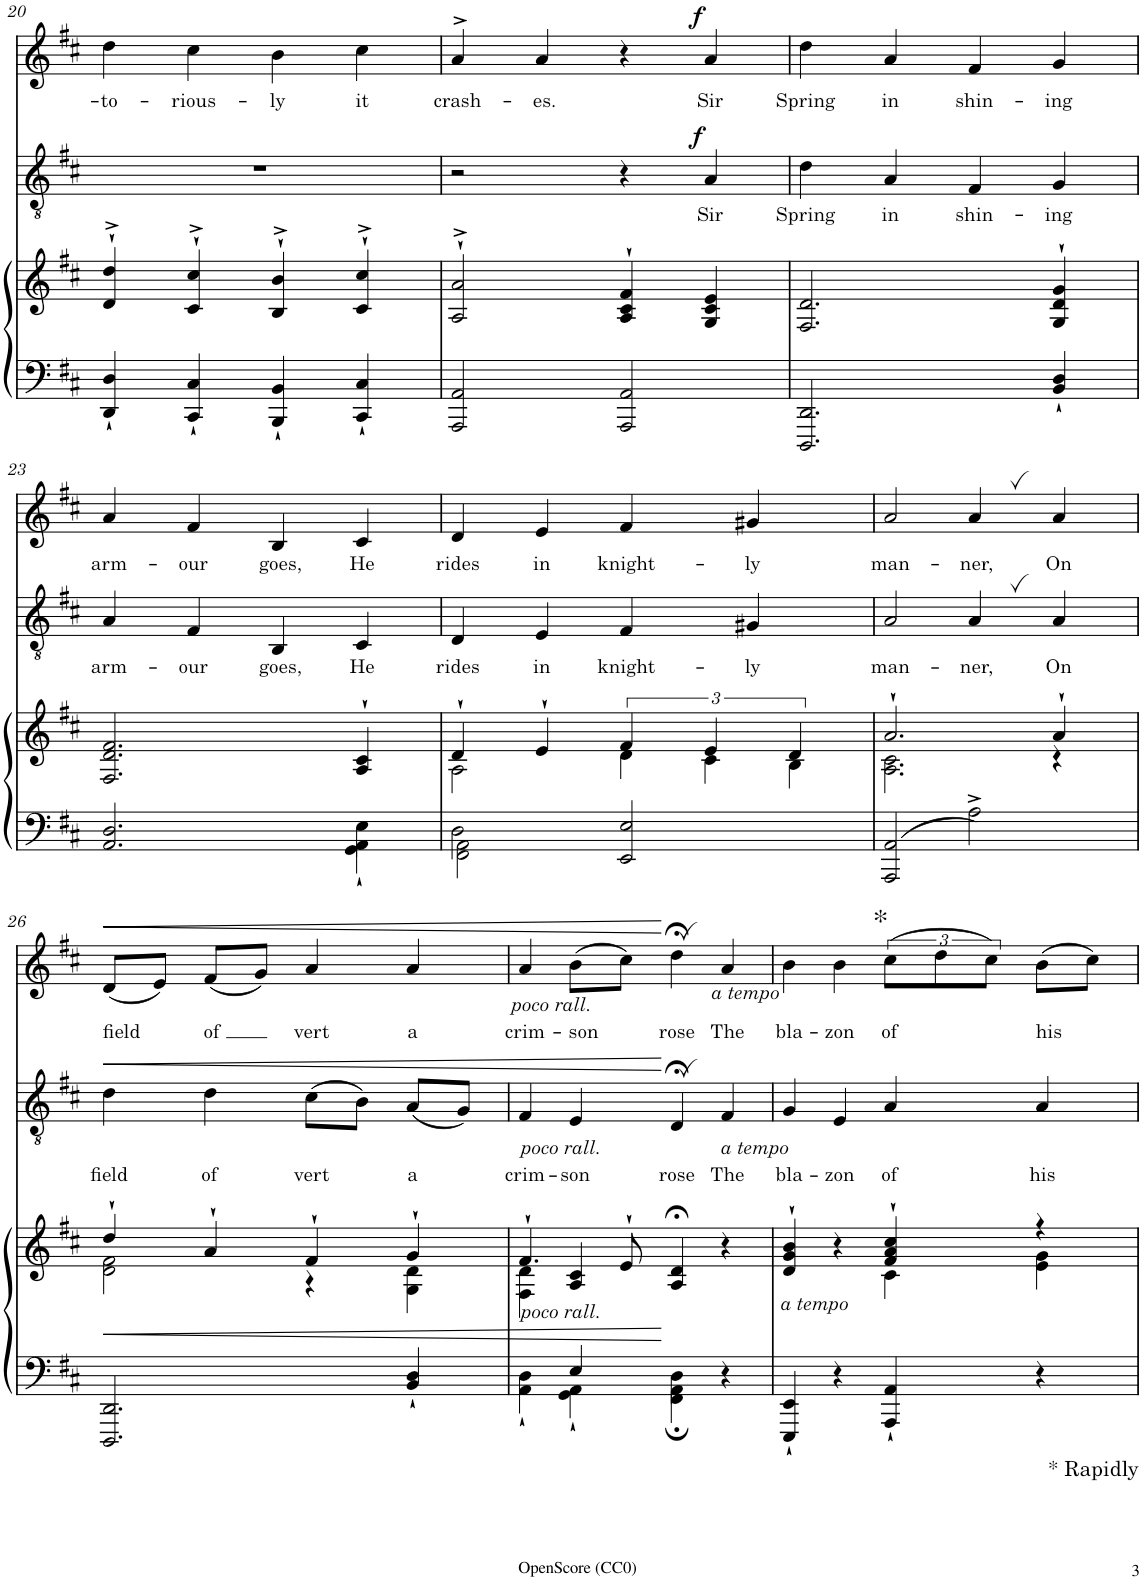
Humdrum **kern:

**kern	**kern	**dynam	**kern	**text	**dynam	**kern	**text	**dynam
*part3	*part3	*part3	*part2	*part2	*part2	*part1	*part1	*part1
*staff4	*staff3	*staff3/4	*staff2	*staff2	*staff2	*staff1	*staff1	*staff1
*I"Piano	*	*	*I"Baritone	*	*	*I"Contralto	*	*
*I'Pno	*	*	*	*	*	*	*	*
!!LO:PB:g=z
*clefF4	*clefG2	*	*clefGv2	*	*	*clefG2	*	*
*k[f#c#]	*k[f#c#]	*	*k[f#c#]	*	*	*k[f#c#]	*	*
*M4/4	*M4/4	*	*M4/4	*	*	*M4/4	*	*
*met(c)	*met(c)	*	*met(c)	*	*	*met(c)	*	*
=20	=20	=20	=20	=20	=20	=20	=20	=20
!	!	!	!	!	!	!	!LO:LY:b	!
4DD/` 4D/`	4d/`>^> 4dd/`>^>	.	1r	.	.	4dd\	-to-	.
!	!	!	!	!	!	!	!LO:LY:b	!
4CC#/` 4C#/`	4c#/`>^> 4cc#/`>^>	.	.	.	.	4cc#\	-rious-	.
!	!	!	!	!	!	!	!LO:LY:b	!
4BBB/` 4BB/`	4B/`>^> 4b/`>^>	.	.	.	.	4b\	-ly	.
!	!	!	!	!	!	!	!LO:LY:b	!
4CC#/` 4C#/`	4c#/`>^> 4cc#/`>^>	.	.	.	.	4cc#\	it	.
=21	=21	=21	=21	=21	=21	=21	=21	=21
!	!	!	!	!	!	!	!LO:LY:b	!
2AAA/ 2AA/	2A/`>^> 2a/`>^>	.	2r	.	.	4a^>/	crash-	.
!	!	!	!	!	!	!	!LO:LY:b	!
.	.	.	.	.	.	4a/	-es.	.
2AAA/ 2AA/	4A/`> 4c#/`> 4f#/`>	.	4r	.	.	4r	.	.
!	!	!	!	!LO:LY:b	!LO:DY:a	!	!LO:LY:b	!LO:DY:a
.	4G/ 4c#/ 4e/	.	4A/	Sir	f	4a/	Sir	f
=22	=22	=22	=22	=22	=22	=22	=22	=22
!	!	!	!	!LO:LY:b	!	!	!LO:LY:b	!
2.DDD/ 2.DD/	2.F#/ 2.d/	.	4d\	Spring	.	4dd\	Spring	.
!	!	!	!	!LO:LY:b	!	!	!LO:LY:b	!
.	.	.	4A/	in	.	4a/	in	.
!	!	!	!	!LO:LY:b	!	!	!LO:LY:b	!
.	.	.	4F#/	shin-	.	4f#/	shin-	.
!	!	!	!	!LO:LY:b	!	!	!LO:LY:b	!
4BB/` 4D/`	4G/`> 4d/`> 4g/`>	.	4G/	-ing	.	4g/	-ing	.
!!LO:LB:g=z
=23	=23	=23	=23	=23	=23	=23	=23	=23
*^	*	*	*	*	*	*	*	*
!	!	!	!	!	!LO:LY:b	!	!	!LO:LY:b	!
2.ryy	2.AA/ 2.D/	2.F#/ 2.d/ 2.f#/	.	4A/	arm-	.	4a/	arm-	.
!	!	!	!	!	!LO:LY:b	!	!	!LO:LY:b	!
.	.	.	.	4F#/	-our	.	4f#/	-our	.
!	!	!	!	!	!LO:LY:b	!	!	!LO:LY:b	!
.	.	.	.	4BB/	goes,	.	4B/	goes,	.
!	!	!	!	!	!LO:LY:b	!	!	!LO:LY:b	!
4E\	4GG\`< 4AA\`<	4A/` 4c#/`	.	4C#/	He	.	4c#/	He	.
=24	=24	=24	=24	=24	=24	=24	=24	=24	=24
*	*	*^	*	*	*	*	*	*	*
!	!	!	!	!	!	!LO:LY:b	!	!	!LO:LY:b	!
2D\	2FF#\ 2AA\	4d`>/	2A\	.	4D/	rides	.	4d/	rides	.
!	!	!	!	!	!	!LO:LY:b	!	!	!LO:LY:b	!
.	.	4e`>/	.	.	4E/	in	.	4e/	in	.
*	*	*	*Xtuplet	*	*	*	*	*	*	*
!	!	!	!	!	!	!LO:LY:b	!	!	!LO:LY:b	!
2EE/ 2E/	2ryy	6f#/	6d\	.	4F#/	knight-	.	4f#/	knight-	.
.	.	6e/	6c#\	.	.	.	.	.	.	.
!	!	!	!	!	!	!LO:LY:b	!	!	!LO:LY:b	!
.	.	.	.	.	4G#X/	-ly	.	4g#X/	-ly	.
.	.	6d/	6B\	.	.	.	.	.	.	.
*v	*v	*	*	*	*	*	*	*	*	*
=25	=25	=25	=25	=25	=25	=25	=25	=25	=25
!	!	!	!	!	!LO:LY:b	!	!	!LO:LY:b	!
2AAA/ 2AA/	2.a`>/	2.A\ 2.c#\	.	2A/	man-	.	2a/	man-	.
!	!	!	!	!	!LO:LY:b	!	!	!LO:LY:b	!
2A^\	.	.	.	4A,/	-ner,	.	4a,/	-ner,	.
!	!	!	!	!	!LO:LY:b	!	!	!LO:LY:b	!
.	4a`>/	4r	.	4A/	On	.	4a/	On	.
!!LO:LB:g=z
=26	=26	=26	=26	=26	=26	=26	=26	=26	=26
!LO:TX:b:t=* Rapidly	!	!	!	!	!	!	!	!	!
!	!	!	!LO:HP:b	!	!LO:LY:b	!LO:HP:b	!	!LO:LY:b	!LO:HP:b
2.DDD/ 2.DD/	4dd`/	2d\ 2f#\	<	4d\	field	<	(8d/L	field	<
.	.	.	.	.	.	.	8e/J)	.	.
!	!	!	!	!	!LO:LY:b	!	!	!LO:LY:b	!
.	4a`/	.	.	4d\	of	.	(8f#/L	of	.
.	.	.	.	.	.	.	8g/J)	.	.
!	!	!	!	!	!LO:LY:b	!	!	!LO:LY:b	!
.	4f#`/	4r	.	(8c#\L	vert	.	4a/	vert	.
.	.	.	.	8B\J)	.	.	.	.	.
!	!	!	!	!	!LO:LY:b	!	!	!LO:LY:b	!
4BB/` 4D/`	4g`/	4G\ 4d\	.	(8A/L	a	.	4a/	a	.
.	.	.	.	8G/J)	.	.	.	.	.
=27	=27	=27	=27	=27	=27	=27	=27	=27	=27
*^	*	*	*	*	*	*	*	*	*
*	*^	*	*	*	*	*	*	*	*	*
!	!	!	!	!	!	!	!	!	!LO:TX:b:i:t=poco rall.	!	!
!	!	!	!	!	!	!LO:TX:b:i:t=poco rall.	!	!	!	!	!
!	!	!	!LO:TX:b:i:t=poco rall.	!	!	!	!	!	!	!	!
!	!	!	!	!	!	!	!LO:LY:b	!	!	!LO:LY:b	!
2ryy	4AA\`< 4D\`<	4ryy	4.f#`/	4F#\ 4d\	.	4F#/	crim-	.	4a/	crim-	.
!	!	!	!	!	!	!	!LO:LY:b	!	!	!LO:LY:b	!
.	4E/	4GG\` 4AA\`	.	4A/ 4c#/	.	4E/	-son	.	(8b\L	-son	.
.	.	.	8e`/	.	.	.	.	.	8cc#\J)	.	.
!	!	!	!	!	!	!	!LO:LY:b	!	!	!LO:LY:b	!
4D\	4FF#\; 4AA\;	2ryy	4A/;< 4d/;<	2ryy	[	4D;<,/	rose	[	4dd;<,\	rose	[
!	!	!	!	!	!	!	!	!	!LO:TX:b:i:t=a tempo	!	!
!	!	!	!	!	!	!LO:TX:b:i:t=a tempo	!	!	!	!	!
!	!	!	!	!	!	!	!LO:LY:b	!	!	!LO:LY:b	!
4ryy	4r	.	4r	.	.	4F#/	The	.	4a/	The	.
*	*v	*v	*	*	*	*	*	*	*	*	*
=28	=28	=28	=28	=28	=28	=28	=28	=28	=28	=28
!	!	!LO:TX:b:i:t=a tempo	!	!	!	!	!	!	!	!
!	!	!	!	!	!	!LO:LY:b	!	!	!LO:LY:b	!
*v	*v	*	*	*	*	*	*	*	*	*
4EEE/` 4EE/`	4d/`> 4g/`> 4b/`>	2ryy	.	4G/	bla-	.	4b\	bla-	.
!	!	!	!	!	!LO:LY:b	!	!	!LO:LY:b	!
4r	4r	.	.	4E/	-zon	.	4b\	-zon	.
!	!	!	!	!	!	!	!LO:TX:a:t=*	!	!
!	!	!	!	!	!LO:LY:b	!	!	!LO:LY:b	!
4AAA/` 4AA/`	4f#/`> 4a/`> 4cc#/`>	4c#\	.	4A/	of	.	(12cc#\L	of	.
.	.	.	.	.	.	.	12dd\	.	.
.	.	.	.	.	.	.	12cc#\J)	.	.
!	!	!	!	!	!LO:LY:b	!	!	!LO:LY:b	!
4r	4r	4e\ 4g\	.	4A/	his	.	(8b\L	his	.
.	.	.	.	.	.	.	8cc#\J)	.	.
*	*v	*v	*	*	*	*	*	*	*
=	=	=	=	=	=	=	=	=
*-	*-	*-	*-	*-	*-	*-	*-	*-
